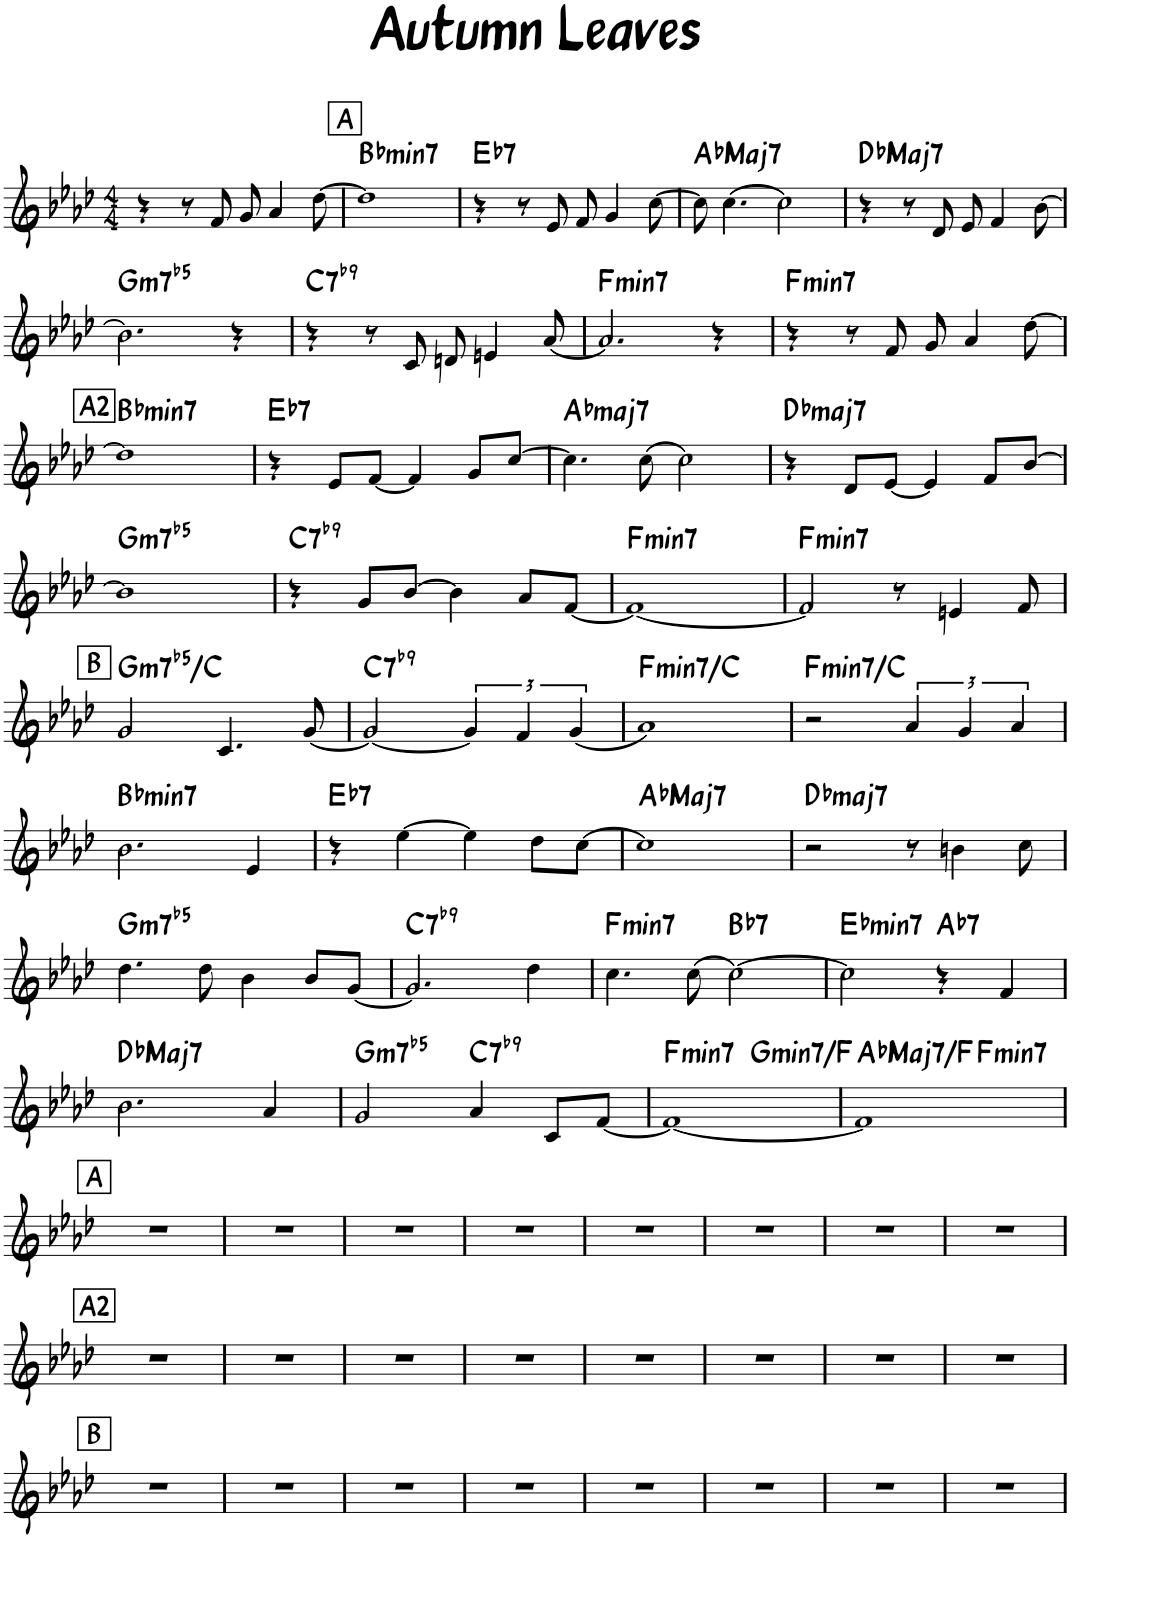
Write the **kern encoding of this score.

**kern	**kern	**text	**harte	**kern	**text	**harte	**kern	**harte
*part4	*part3	*part3	*part3	*part2	*part2	*part2	*part1	*part1
*staff4	*staff3	*staff3	*	*staff2	*staff2	*	*staff1	*
*I"Electric Bass	*I"Electric Bass	*	*	*I"Piano	*	*	*I"Bb Trumpet	*
*I'El. B.	*I'El. B.	*	*	*I'Pno.	*	*	*I'Bb Tpt.	*
*stria4	*stria5	*	*	*stria5	*	*	*	*
*	*clefF4	*	*	*clefG2	*	*	*clefG2	*
*Trd7c12	*Trd7c12	*	*	*	*	*	*Trd1c2	*
*k[b-e-a-d-g-c-]	*k[b-e-a-d-g-c-]	*	*	*k[b-e-a-d-g-c-]	*	*	*k[b-e-a-d-]	*
*M4/4	*M4/4	*	*	*M4/4	*	*	*M4/4	*
=1	=1	=1	=1	=1	=1	=1	=1	=1
1r	1r	.	.	4r	.	.	4r	.
.	.	.	.	8r	.	.	8r	.
.	.	.	.	8e-	the	.	8f/	.
.	.	.	.	8f	fal-	.	8g/	.
.	.	.	.	4g-	-ling	.	4a-/	.
.	.	.	.	[8cc-	leaves	.	[8dd-\	.
!!LO:REH:place=s1:a:B:rj:fs=14:t=A
=2	=2	=2	=2	=2	=2	=2	=2	=2
!	!LO:TX:b:t=The Autumn	!	!	!	!	!	!	!
!	!LO:TX:a:t=A Part	!	!LO:H:kt=min7	!	!	!LO:H:kt=min7	!	!LO:H:kt=min7
2AA-	2AA-	leaves...	Ab:min7	1cc-]	.	Ab:min7	1dd-]	Bb:min7
2C-	2C-	.	.	.	.	.	.	.
=3	=3	=3	=3	=3	=3	=3	=3	=3
!	!	!	!LO:H:kt=7	!	!	!LO:H:kt=7	!	!LO:H:kt=7
2D-	2D-	.	Db:7	4r	.	Db:7	4r	Eb:7
.	.	.	.	8r	.	.	8r	.
.	.	.	.	8d-	drift	.	8e-/	.
2GGn	2GGn	.	.	8e-	by	.	8f/	.
.	.	.	.	4f	my	.	4g/	.
.	.	.	.	[8b-	win-	.	[8cc\	.
=4	=4	=4	=4	=4	=4	=4	=4	=4
!	!	!	!LO:H:kt=Maj7	!	!	!LO:H:kt=Maj7	!	!LO:H:kt=Maj7
2D-	2D-	window	Gb:maj7	8b-]	.	Gb:maj7	8cc\]	Ab:maj7
.	.	.	.	[4.b-	-dow	.	[4.cc\	.
2GG-	2GG-	.	.	2b-]	.	.	2cc\]	.
=5	=5	=5	=5	=5	=5	=5	=5	=5
!	!	!	!LO:H:kt=Maj7	!	!	!LO:H:kt=Maj7	!	!LO:H:kt=Maj7
2C-	2C-	.	Cb:maj7	4r	.	Cb:maj7	4r	Db:maj7
.	.	.	.	8r	.	.	8r	.
.	.	.	.	8c-	the	.	8d-/	.
2E-	2E-	.	.	8d-	au-	.	8e-/	.
.	.	.	.	4e-	-tumn	.	4f/	.
.	.	.	.	[8a-	leaves	.	[8b-\	.
!!LO:LB:g=z
=6	=6	=6	=6	=6	=6	=6	=6	=6
!	!	!	!LO:H:kt=m7b5	!	!	!LO:H:kt=m7b5	!	!LO:H:kt=m7b5
2C-	2C-	leaves	F:hdim7	2.a-]	.	F:hdim7	2.b-\]	G:hdim7
2A-	2A-	.	.	.	.	.	.	.
.	.	.	.	4r	.	.	4r	.
=7	=7	=7	=7	=7	=7	=7	=7	=7
!	!	!	!LO:H:kt=7	!	!	!LO:H:kt=7	!	!LO:H:kt=7
2B-	2B-	.	Bb:7(b9)	4r	.	Bb:7(b9)	4r	C:7(b9)
.	.	.	.	8r	.	.	8r	.
.	.	.	.	8B-	of	.	8c/	.
2A-	2A-	.	.	8cn	red	.	8dn/	.
.	.	.	.	4dn	and	.	4en/	.
.	.	.	.	[8g-	gold	.	[8a-/	.
=8	=8	=8	=8	=8	=8	=8	=8	=8
!	!	!	!LO:H:kt=min7	!	!	!LO:H:kt=min7	!	!LO:H:kt=min7
4.B-'	4.B-'	gold	Eb:min7	2.g-]	.	Eb:min7	2.a-/]	F:min7
8B-	8B-	.	.	.	.	.	.	.
2G-	2G-	.	.	.	.	.	.	.
.	.	.	.	4r	.	.	4r	.
=9	=9	=9	=9	=9	=9	=9	=9	=9
!	!	!	!LO:H:kt=min7	!	!	!LO:H:kt=min7	!	!LO:H:kt=min7
2A-	2A-	.	Eb:min7	4r	.	Eb:min7	4r	F:min7
.	.	.	.	8r	.	.	8r	.
.	.	.	.	8e-	i	.	8f/	.
2B-	2B-	.	.	8f	see	.	8g/	.
.	.	.	.	4g-	your	.	4a-/	.
.	.	.	.	[8cc-	lips	.	[8dd-\	.
!!LO:LB:g=z
!!LO:REH:place=s1:a:B:rj:fs=14:t=A2
=10	=10	=10	=10	=10	=10	=10	=10	=10
!	!	!	!LO:H:kt=min7	!	!	!LO:H:kt=min7	!	!LO:H:kt=min7
2A-	2A-	lips	Ab:min7	1cc-]	.	Ab:min7	1dd-]	Bb:min7
2A-	2A-	.	.	.	.	.	.	.
=11	=11	=11	=11	=11	=11	=11	=11	=11
!	!	!	!LO:H:kt=7	!	!	!LO:H:kt=7	!	!LO:H:kt=7
2d-	2d-	.	Db:7	4r	.	Db:7	4r	Eb:7
.	.	.	.	8d-/L	the	.	8e-/L	.
.	.	.	.	[8e-/J	sum-	.	[8f/J	.
2B-	2B-	.	.	4e-]	.	.	4f/]	.
.	.	.	.	8f/L	-mer	.	8g/L	.
.	.	.	.	[8b-/J	kis-	.	[8cc/J	.
=12	=12	=12	=12	=12	=12	=12	=12	=12
!	!	!	!LO:H:kt=maj7	!	!	!LO:H:kt=maj7	!	!LO:H:kt=maj7
2D-	2D-	kisses	Gb:maj7	4.b-]	.	Gb:maj7	4.cc\]	Ab:maj7
.	.	.	.	[8b-	-ses	.	[8cc\	.
2E-	2E-	.	.	2b-]	.	.	2cc\]	.
=13	=13	=13	=13	=13	=13	=13	=13	=13
!	!	!	!LO:H:kt=maj7	!	!	!LO:H:kt=maj7	!	!LO:H:kt=maj7
2c-	2c-	.	Cb:maj7	4r	.	Cb:maj7	4r	Db:maj7
.	.	.	.	8c-/L	the	.	8d-/L	.
.	.	.	.	[8d-/J	sun-	.	[8e-/J	.
2Gn	2Gn	.	.	4d-]	.	.	4e-/]	.
.	.	.	.	8e-/L	-burned	.	8f/L	.
.	.	.	.	[8a-/J	hands	.	[8b-/J	.
!!LO:LB:g=z
=14	=14	=14	=14	=14	=14	=14	=14	=14
!	!	!	!LO:H:kt=m7b5	!	!	!LO:H:kt=m7b5	!	!LO:H:kt=m7b5
2C-	2C-	hands	F:hdim7	1a-]	.	F:hdim7	1b-]	G:hdim7
2AA-	2AA-	.	.	.	.	.	.	.
=15	=15	=15	=15	=15	=15	=15	=15	=15
!	!	!	!LO:H:kt=7	!	!	!LO:H:kt=7	!	!LO:H:kt=7
2B-	2B-	.	Bb:7(b9)	4r	.	Bb:7(b9)	4r	C:7(b9)
.	.	.	.	8f/L	i	.	8g/L	.
.	.	.	.	[8a-/J	used-	.	[8b-/J	.
2B-	2B-	.	.	4a-]	.	.	4b-\]	.
.	.	.	.	8g-/L	-to	.	8a-/L	.
.	.	.	.	[8e-/J	hold	.	[8f/J	.
=16	=16	=16	=16	=16	=16	=16	=16	=16
!	!	!	!LO:H:kt=min7	!	!	!LO:H:kt=min7	!	!LO:H:kt=min7
2B-	2B-	hold	Eb:min7	1e-_	.	Eb:min7	1f_	F:min7
2g-	2g-	.	.	.	.	.	.	.
=17	=17	=17	=17	=17	=17	=17	=17	=17
*Xbrackettup	*Xbrackettup	*	*	*	*	*	*	*
!	!	!	!	!	!	!LO:H:kt=min7	!	!LO:H:kt=min7
6e-	6e-	.	.	2e-]	.	Eb:min7	2f/]	F:min7
6e-	6e-	since	.	.	.	.	.	.
6B-	6B-	.	.	.	.	.	.	.
!	!	!	!LO:H:kt=min7	!	!	!	!	!
2G-	2G-	you	Eb:min7	8r	.	.	8r	.
.	.	.	.	4dn	since	.	4en/	.
.	.	.	.	8e-	you	.	8f/	.
!!LO:LB:g=z
!!LO:REH:place=s1:a:B:rj:fs=14:t=B
=18	=18	=18	=18	=18	=18	=18	=18	=18
!	!LO:TX:a:t=B Part	!	!LO:H:kt=m7b5	!	!	!LO:H:kt=m7b5	!	!LO:H:kt=m7b5
2BB-	2BB-	went	F:hdim7/4	2f	went	F:hdim7/4	2g/	G:hdim7/4
2BB-	2BB-	.	.	4.B-	a-	.	4.c/	.
.	.	.	.	[8f	-way	.	[8g/	.
=19	=19	=19	=19	=19	=19	=19	=19	=19
!	!	!	!LO:H:kt=7	!	!	!LO:H:kt=7	!	!LO:H:kt=7
2BB-	2BB-	away	Bb:7(b9)	2f_	.	Bb:7(b9)	2g/_	C:7(b9)
*	*	*	*	*Xbrackettup	*	*	*	*
2GGn	2GGn	.	.	6f]	the	.	6g/]	.
.	.	.	.	6e-	days	.	6f/	.
.	.	.	.	(6f	grow	.	(6g/	.
=20	=20	=20	=20	=20	=20	=20	=20	=20
!	!	!	!LO:H:kt=min7	!	!	!LO:H:kt=min7	!	!LO:H:kt=min7
2BB-	2BB-	days	Eb:min7/5	1g-)	long	Eb:min7/5	1a-)	F:min7/5
2BB-	2BB-	.	.	.	.	.	.	.
=21	=21	=21	=21	=21	=21	=21	=21	=21
!	!	!	!LO:H:kt=min7	!	!	!LO:H:kt=min7	!	!LO:H:kt=min7
2BB-	2BB-	.	Eb:min7/5	2r	.	Eb:min7/5	2r	F:min7/5
2B-	2B-	.	.	6g-	and	.	6a-/	.
.	.	.	.	6f	soon	.	6g/	.
.	.	.	.	6g-	i'll	.	6a-/	.
!!LO:LB:g=z
=22	=22	=22	=22	=22	=22	=22	=22	=22
!	!	!	!LO:H:kt=min7	!	!	!LO:H:kt=min7	!	!LO:H:kt=min7
2E-	2E-	hear	Ab:min7	2.a-	hear	Ab:min7	2.b-\	Bb:min7
2c-	2c-	.	.	.	.	.	.	.
.	.	.	.	4d-	old	.	4e-/	.
=23	=23	=23	=23	=23	=23	=23	=23	=23
!	!	!	!LO:H:kt=7	!	!	!LO:H:kt=7	!	!LO:H:kt=7
2d-	2d-	.	Db:7	4r	.	Db:7	4r	Eb:7
.	.	.	.	[4dd-	win-	.	[4ee-\	.
2B-	2B-	.	.	4dd-]	.	.	4ee-\]	.
.	.	.	.	8cc-\L	-ters	.	8dd-\L	.
.	.	.	.	[8b-\J	song	.	[8cc\J	.
=24	=24	=24	=24	=24	=24	=24	=24	=24
!	!	!	!LO:H:kt=Maj7	!	!	!LO:H:kt=Maj7	!	!LO:H:kt=Maj7
4.D-'	4.D-'	song	Gb:maj7	1b-]	.	Gb:maj7	1cc]	Ab:maj7
8D-	8D-	.	.	.	.	.	.	.
2BB-	2BB-	.	.	.	.	.	.	.
=25	=25	=25	=25	=25	=25	=25	=25	=25
!	!	!	!LO:H:kt=maj7	!	!	!LO:H:kt=maj7	!	!LO:H:kt=maj7
2C-	2C-	.	Cb:maj7	2r	.	Cb:maj7	2r	Db:maj7
2G-	2G-	.	.	8r	.	.	8r	.
.	.	.	.	4an	but	.	4bn\	.
.	.	.	.	8b-	i	.	8cc\	.
!!LO:LB:g=z
=26	=26	=26	=26	=26	=26	=26	=26	=26
!	!	!	!LO:H:kt=m7b5	!	!	!LO:H:kt=m7b5	!	!LO:H:kt=m7b5
2F'	2F'	miss	F:hdim7	4.cc-	miss	F:hdim7	4.dd-\	G:hdim7
.	.	.	.	8cc-	you	.	8dd-\	.
2F	2F	you	.	4a-	most	.	4b-\	.
.	.	.	.	8a-/L	of	.	8b-/L	.
.	.	.	.	[8f/J	all	.	[8g/J	.
=27	=27	=27	=27	=27	=27	=27	=27	=27
!	!	!	!LO:H:kt=7	!	!	!LO:H:kt=7	!	!LO:H:kt=7
2B-	2B-	.	Bb:7(b9)	2.f]	.	Bb:7(b9)	2.g/]	C:7(b9)
2A-	2A-	.	.	.	.	.	.	.
.	.	.	.	4cc-	my	.	4dd-\	.
=28	=28	=28	=28	=28	=28	=28	=28	=28
!	!	!	!LO:H:kt=min7	!	!	!LO:H:kt=min7	!	!LO:H:kt=min7
2B-	2B-	darl	Eb:min7	4.b-	dar-	Eb:min7	4.cc\	F:min7
.	.	.	.	[8b-	-ling	.	[8cc\	.
!	!	!	!	!	!	!LO:H:kt=7	!	!LO:H:kt=7
2E-	2E-	ling	.	2b-_	.	Ab:7	2cc\_	Bb:7
=29	=29	=29	=29	=29	=29	=29	=29	=29
!	!	!	!LO:H:kt=min7	!	!	!LO:H:kt=min7	!	!LO:H:kt=min7
2D-	2D-	.	Db:min7	2b-]	.	Db:min7	2cc\]	Eb:min7
!	!	!	!	!	!	!LO:H:kt=7	!	!LO:H:kt=7
2BB-	2BB-	.	.	4r	.	Gb:7	4r	Ab:7
.	.	.	.	4e-	when	.	4f/	.
!!LO:LB:g=z
=30	=30	=30	=30	=30	=30	=30	=30	=30
!	!	!	!LO:H:kt=Maj7	!	!	!LO:H:kt=Maj7	!	!LO:H:kt=Maj7
2G-	2G-	autumn	Cb:maj7	2.a-	au-	Cb:maj7	2.b-\	Db:maj7
2E-	2E-	.	.	.	.	.	.	.
.	.	.	.	4g-	-tumn	.	4a-/	.
=31	=31	=31	=31	=31	=31	=31	=31	=31
!	!	!	!LO:H:kt=m7b5	!	!	!LO:H:kt=m7b5	!	!LO:H:kt=m7b5
2FF	2FF	.	F:hdim7	2f	leaves	F:hdim7	2g/	G:hdim7
!	!	!	!	!	!	!LO:H:kt=7	!	!LO:H:kt=7
2B-	2B-	.	.	4g-	start	Bb:7(b9)	4a-/	C:7(b9)
.	.	.	.	8B-/L	to	.	8c/L	.
.	.	.	.	[8e-/J	fall	.	[8f/J	.
=32	=32	=32	=32	=32	=32	=32	=32	=32
!	!	!	!LO:H:kt=min7	!	!	!LO:H:kt=min7	!	!LO:H:kt=min7
*	*	*	*	*^	*	*	*^	*
2B-	2B-	fall	Eb:min7	1e-_	2ryy	.	Eb:min7	1f_	2ryy	F:min7
!	!	!	!	!	!	!	!LO:H:kt=min7	!	!	!LO:H:kt=min7
2E-	2E-	.	.	.	2ryy	.	F:min7/b7	.	2ryy	G:min7/b7
=33	=33	=33	=33	=33	=33	=33	=33	=33	=33	=33
!	!	!	!LO:H:kt=Maj7	!	!	!	!LO:H:kt=Maj7	!	!	!LO:H:kt=Maj7
6E-	6E-	.	Gb:maj7/6	1e-]	2ryy	.	Gb:maj7/6	1f]	2ryy	Ab:maj7/6
6E-	6E-	.	.	.	.	.	.	.	.	.
6E-	6E-	.	.	.	.	.	.	.	.	.
!	!	!	!	!	!	!	!LO:H:kt=min7	!	!	!LO:H:kt=min7
2E-	2E-	.	.	.	2ryy	.	Eb:min7	.	2ryy	F:min7
!!LO:LB:g=z
!!LO:REH:place=s1:a:B:rj:fs=14:t=A
=34	=34	=34	=34	=34	=34	=34	=34	=34	=34	=34
!	!LO:TX:b:t=A Part	!	!LO:H:kt=min7	!	!	!	!	!	!	!
*	*	*	*	*v	*v	*	*	*	*	*
*	*	*	*	*	*	*	*v	*v	*
2AA-	2AA-	.	Ab:min7	1r	.	.	1r	.
2AA-	2AA-	.	.	.	.	.	.	.
=35	=35	=35	=35	=35	=35	=35	=35	=35
!	!	!	!LO:H:kt=7	!	!	!	!	!
2D-	2D-	.	Db:7	1r	.	.	1r	.
2AA-	2AA-	.	.	.	.	.	.	.
=36	=36	=36	=36	=36	=36	=36	=36	=36
!	!	!	!LO:H:kt=Maj7	!	!	!	!	!
2D-	2D-	.	Gb:maj7	1r	.	.	1r	.
2AA-	2AA-	.	.	.	.	.	.	.
=37	=37	=37	=37	=37	=37	=37	=37	=37
!	!	!	!LO:H:kt=Maj7	!	!	!	!	!
2C-	2C-	.	Cb:maj7	1r	.	.	1r	.
2G-	2G-	.	.	.	.	.	.	.
=38	=38	=38	=38	=38	=38	=38	=38	=38
!	!	!	!LO:H:kt=m7b5	!	!	!	!	!
2F	2F	.	F:hdim7	1r	.	.	1r	.
2C-	2C-	.	.	.	.	.	.	.
=39	=39	=39	=39	=39	=39	=39	=39	=39
!	!	!	!LO:H:kt=7	!	!	!	!	!
2B-	2B-	.	Bb:7(b9)	1r	.	.	1r	.
2Dn	2Dn	.	.	.	.	.	.	.
=40	=40	=40	=40	=40	=40	=40	=40	=40
!	!	!	!LO:H:kt=min7	!	!	!	!	!
2B-	2B-	.	Eb:min7	1r	.	.	1r	.
2A-	2A-	.	.	.	.	.	.	.
=41	=41	=41	=41	=41	=41	=41	=41	=41
!	!	!	!LO:H:kt=min7	!	!	!	!	!
2G-	2G-	.	Eb:min7	1r	.	.	1r	.
2E-	2E-	.	.	.	.	.	.	.
!!LO:LB:g=z
!!LO:REH:place=s1:a:B:rj:fs=14:t=A2
=42	=42	=42	=42	=42	=42	=42	=42	=42
!	!	!	!LO:H:kt=min7	!	!	!	!	!
2AA-	2AA-	.	Ab:min7	1r	.	.	1r	.
2E-	2E-	.	.	.	.	.	.	.
=43	=43	=43	=43	=43	=43	=43	=43	=43
!	!	!	!LO:H:kt=7	!	!	!	!	!
2D-	2D-	.	Db:7	1r	.	.	1r	.
2BB-	2BB-	.	.	.	.	.	.	.
=44	=44	=44	=44	=44	=44	=44	=44	=44
!	!	!	!LO:H:kt=maj7	!	!	!	!	!
2GG-	2GG-	.	Gb:maj7	1r	.	.	1r	.
2AA-	2AA-	.	.	.	.	.	.	.
=45	=45	=45	=45	=45	=45	=45	=45	=45
!	!	!	!LO:H:kt=maj7	!	!	!	!	!
2C-	2C-	.	Cb:maj7	1r	.	.	1r	.
2E-	2E-	.	.	.	.	.	.	.
=46	=46	=46	=46	=46	=46	=46	=46	=46
!	!	!	!LO:H:kt=m7b5	!	!	!	!	!
2F	2F	.	F:hdim7	1r	.	.	1r	.
2AA-	2AA-	.	.	.	.	.	.	.
=47	=47	=47	=47	=47	=47	=47	=47	=47
!	!	!	!LO:H:kt=7	!	!	!	!	!
2B-	2B-	.	Bb:7(b9)	1r	.	.	1r	.
2c-	2c-	.	.	.	.	.	.	.
=48	=48	=48	=48	=48	=48	=48	=48	=48
!	!	!	!LO:H:kt=min7	!	!	!	!	!
4.e-'	4.e-'	.	Eb:min7	1r	.	.	1r	.
[8G-	[8G-	.	.	.	.	.	.	.
2G-]	2G-]	.	.	.	.	.	.	.
=49	=49	=49	=49	=49	=49	=49	=49	=49
2A-	2A-	.	.	1r	.	.	1r	.
!	!	!	!LO:H:kt=min7	!	!	!	!	!
2B-	2B-	.	Eb:min7	.	.	.	.	.
!!LO:LB:g=z
!!LO:REH:place=s1:a:B:rj:fs=14:t=B
=50	=50	=50	=50	=50	=50	=50	=50	=50
!	!LO:TX:b:t=B Part	!	!LO:H:kt=m7b5	!	!	!	!	!
2BB-	2BB-	.	F:hdim7/4	1r	.	.	1r	.
2BB-	2BB-	.	.	.	.	.	.	.
=51	=51	=51	=51	=51	=51	=51	=51	=51
!	!	!	!LO:H:kt=7	!	!	!	!	!
2BB-	2BB-	.	Bb:7(b9)	1r	.	.	1r	.
2BB-	2BB-	.	.	.	.	.	.	.
=52	=52	=52	=52	=52	=52	=52	=52	=52
!	!	!	!LO:H:kt=min7	!	!	!	!	!
2BB-	2BB-	.	Eb:min7/5	1r	.	.	1r	.
2B-	2B-	.	.	.	.	.	.	.
=53	=53	=53	=53	=53	=53	=53	=53	=53
!	!	!	!LO:H:kt=min7	!	!	!	!	!
2B-	2B-	.	Eb:min7/5	1r	.	.	1r	.
2B-	2B-	.	.	.	.	.	.	.
=54	=54	=54	=54	=54	=54	=54	=54	=54
!	!	!	!LO:H:kt=min7	!	!	!	!	!
2A-	2A-	.	Ab:min7	1r	.	.	1r	.
2E-	2E-	.	.	.	.	.	.	.
=55	=55	=55	=55	=55	=55	=55	=55	=55
!	!	!	!LO:H:kt=7	!	!	!	!	!
2d-	2d-	.	Db:7	1r	.	.	1r	.
2F	2F	.	.	.	.	.	.	.
=56	=56	=56	=56	=56	=56	=56	=56	=56
!	!	!	!LO:H:kt=Maj7	!	!	!	!	!
2D-	2D-	.	Gb:maj7	1r	.	.	1r	.
2C-	2C-	.	.	.	.	.	.	.
=57	=57	=57	=57	=57	=57	=57	=57	=57
!	!	!	!LO:H:kt=maj7	!	!	!	!	!
2C-	2C-	.	Cb:maj7	1r	.	.	1r	.
2D-	2D-	.	.	.	.	.	.	.
=	=	=	=	=	=	=	=	=
*-	*-	*-	*-	*-	*-	*-	*-	*-
